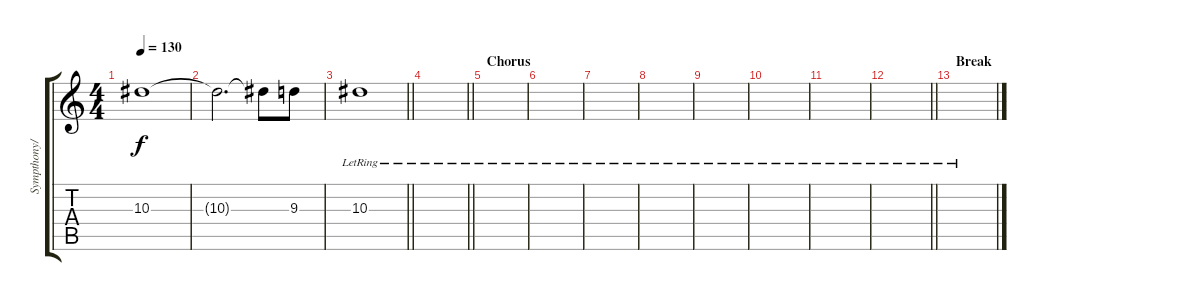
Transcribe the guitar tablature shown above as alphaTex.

\track ("Sympthony/Additional Guitar" "Sympthony/") {instrument overdrivenguitar}
\staff {score tabs}
\tuning (D4 A3 F3 C3 G2 C2) {hide}
\ts (4 4)
\tempo 130
\clef g2
\ks c
10.3.1{dy f} |
10.3{t}.2{d} 10.3{t}.8 9.3.8 |
\barLineRight lightlight
10.3{lr}.1 |
\barLineRight lightlight
|
\section ("" "Chorus")
|
|
|
|
|
|
|
\barLineRight lightlight
|
\section ("" "Break")
